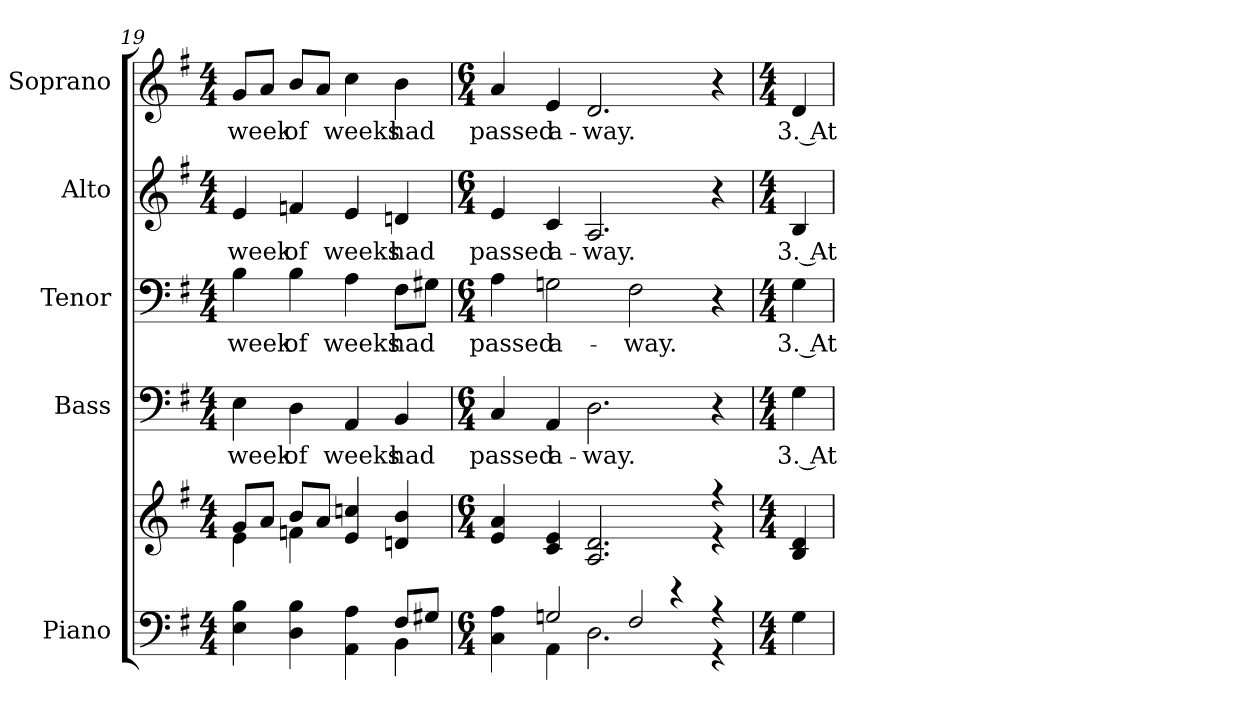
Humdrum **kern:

**kern	**kern	**kern	**text	**kern	**text	**kern	**text	**kern	**text
*part5	*part5	*part4	*part4	*part3	*part3	*part2	*part2	*part1	*part1
*staff6	*staff5	*staff4	*staff4	*staff3	*staff3	*staff2	*staff2	*staff1	*staff1
*I"Piano	*	*I"Bass	*	*I"Tenor	*	*I"Alto	*	*I"Soprano	*
*I'Pno.	*	*I'B.	*	*I'T.	*	*I'A.	*	*I'S.	*
*clefF4	*clefG2	*clefF4	*	*clefF4	*	*clefG2	*	*clefG2	*
*k[f#]	*k[f#]	*k[f#]	*	*k[f#]	*	*k[f#]	*	*k[f#]	*
*G:	*G:	*G:	*	*G:	*	*G:	*	*G:	*
*M4/4	*M4/4	*M4/4	*	*M4/4	*	*M4/4	*	*M4/4	*
=19	=19	=19	=19	=19	=19	=19	=19	=19	=19
*^	*^	*	*	*	*	*	*	*	*
!	!	!	!	!	!LO:LY:b:color=#000000	!	!	!	!	!	!
!	!	!	!	!	!	!	!LO:LY:b:color=#000000	!	!	!	!
!	!	!	!	!	!	!	!	!	!LO:LY:b:color=#000000	!	!
!	!	!	!	!	!	!	!	!	!	!	!LO:LY:b:color=#000000
4Ei\ 4Bi	2ryy	8gi/L	4ei\	4Ei\	week	4Bi\	week	4ei/	week	8gi/L	week
.	.	8ai/J	.	.	.	.	.	.	.	8ai/J	.
!	!	!	!	!	!LO:LY:b:color=#000000	!	!	!	!	!	!
!	!	!	!	!	!	!	!LO:LY:b:color=#000000	!	!	!	!
!	!	!	!	!	!	!	!	!	!LO:LY:b:color=#000000	!	!
!	!	!	!	!	!	!	!	!	!	!	!LO:LY:b:color=#000000
4Di\ 4Bi	.	8bi/L	4fni\	4Di\	of	4Bi\	of	4fni/	of	8bi/L	of
.	.	8ai/J	.	.	.	.	.	.	.	8ai/J	.
!	!	!	!	!	!LO:LY:b:color=#000000	!	!	!	!	!	!
!	!	!	!	!	!	!	!LO:LY:b:color=#000000	!	!	!	!
!	!	!	!	!	!	!	!	!	!LO:LY:b:color=#000000	!	!
!	!	!	!	!	!	!	!	!	!	!	!LO:LY:b:color=#000000
4AAi\ 4Ai	4ryy	4ei/ 4ccni	2ryy	4AAi/	weeks	4Ai\	weeks	4ei/	weeks	4cci\	weeks
!	!	!	!	!	!LO:LY:b:color=#000000	!	!	!	!	!	!
!	!	!	!	!	!	!	!LO:LY:b:color=#000000	!	!	!	!
!	!	!	!	!	!	!	!	!	!LO:LY:b:color=#000000	!	!
!	!	!	!	!	!	!	!	!	!	!	!LO:LY:b:color=#000000
8F#i/L	4BBi\	4dni/ 4bi	.	4BBi/	had	8F#i\L	had	4dni/	had	4bi\	had
8G#Xi/J	.	.	.	.	.	8G#Xi\J	.	.	.	.	.
!!LO:PB:g=z
=20	=20	=20	=20	=20	=20	=20	=20	=20	=20	=20	=20
*M6/4	*	*M6/4	*	*M6/4	*	*M6/4	*	*M6/4	*	*M6/4	*
!	!	!	!	!	!LO:LY:b:color=#000000	!	!	!	!	!	!
!	!	!	!	!	!	!	!LO:LY:b:color=#000000	!	!	!	!
!	!	!	!	!	!	!	!	!	!LO:LY:b:color=#000000	!	!
!	!	!	!	!	!	!	!	!	!	!	!LO:LY:b:color=#000000
4Ci\ 4Ai	4ryy	4ei/ 4ai	2.ryy	4Ci/	passed	4Ai\	passed	4ei/	passed	4ai/	passed
!	!	!	!	!	!LO:LY:b:color=#000000	!	!	!	!	!	!
!	!	!	!	!	!	!	!LO:LY:b:color=#000000	!	!	!	!
!	!	!	!	!	!	!	!	!	!LO:LY:b:color=#000000	!	!
!	!	!	!	!	!	!	!	!	!	!	!LO:LY:b:color=#000000
2Gni/	4AAi\	4ci/ 4ei	.	4AAi/	a-	2Gni\	a-	4ci/	a-	4ei/	a-
!	!	!	!	!	!LO:LY:b:color=#000000	!	!	!	!	!	!
!	!	!	!	!	!	!	!	!	!LO:LY:b:color=#000000	!	!
!	!	!	!	!	!	!	!	!	!	!	!LO:LY:b:color=#000000
.	2.Di\	2.Ai/ 2.di	.	2.Di\	-way.	.	.	2.Ai/	-way.	2.di/	-way.
!	!	!	!	!	!	!	!LO:LY:b:color=#000000	!	!	!	!
2F#i/	.	.	4ryy	.	.	2F#i\	-way.	.	.	.	.
.	.	.	4r	.	.	.	.	.	.	.	.
4r	4r	4r	4r	4r	.	4r	.	4r	.	4r	.
*v	*v	*	*	*	*	*	*	*	*	*	*
*	*v	*v	*	*	*	*	*	*	*	*
=21	=21	=21	=21	=21	=21	=21	=21	=21	=21
*M4/4	*M4/4	*M4/4	*	*M4/4	*	*M4/4	*	*M4/4	*
*^	*^	*	*	*	*	*	*	*	*
!	!	!	!	!	!LO:LY:b:color=#000000	!	!	!	!	!	!
*v	*v	*	*	*	*	*	*	*	*	*	*
*	*v	*v	*	*	*	*	*	*	*	*
*^	*^	*	*	*	*	*	*	*	*
!	!	!	!	!	!	!	!LO:LY:b:color=#000000	!	!	!	!
*v	*v	*	*	*	*	*	*	*	*	*	*
*	*v	*v	*	*	*	*	*	*	*	*
*^	*^	*	*	*	*	*	*	*	*
!	!	!	!	!	!	!	!	!	!LO:LY:b:color=#000000	!	!
*v	*v	*	*	*	*	*	*	*	*	*	*
*	*v	*v	*	*	*	*	*	*	*	*
*^	*^	*	*	*	*	*	*	*	*
!	!	!	!	!	!	!	!	!	!	!	!LO:LY:b:color=#000000
*v	*v	*	*	*	*	*	*	*	*	*	*
*	*v	*v	*	*	*	*	*	*	*	*
4Gi\	4Bi/ 4di	4Gi\	3. At	4Gi\	3. At	4Bi/	3. At	4di/	3. At
=	=	=	=	=	=	=	=	=	=
*-	*-	*-	*-	*-	*-	*-	*-	*-	*-
